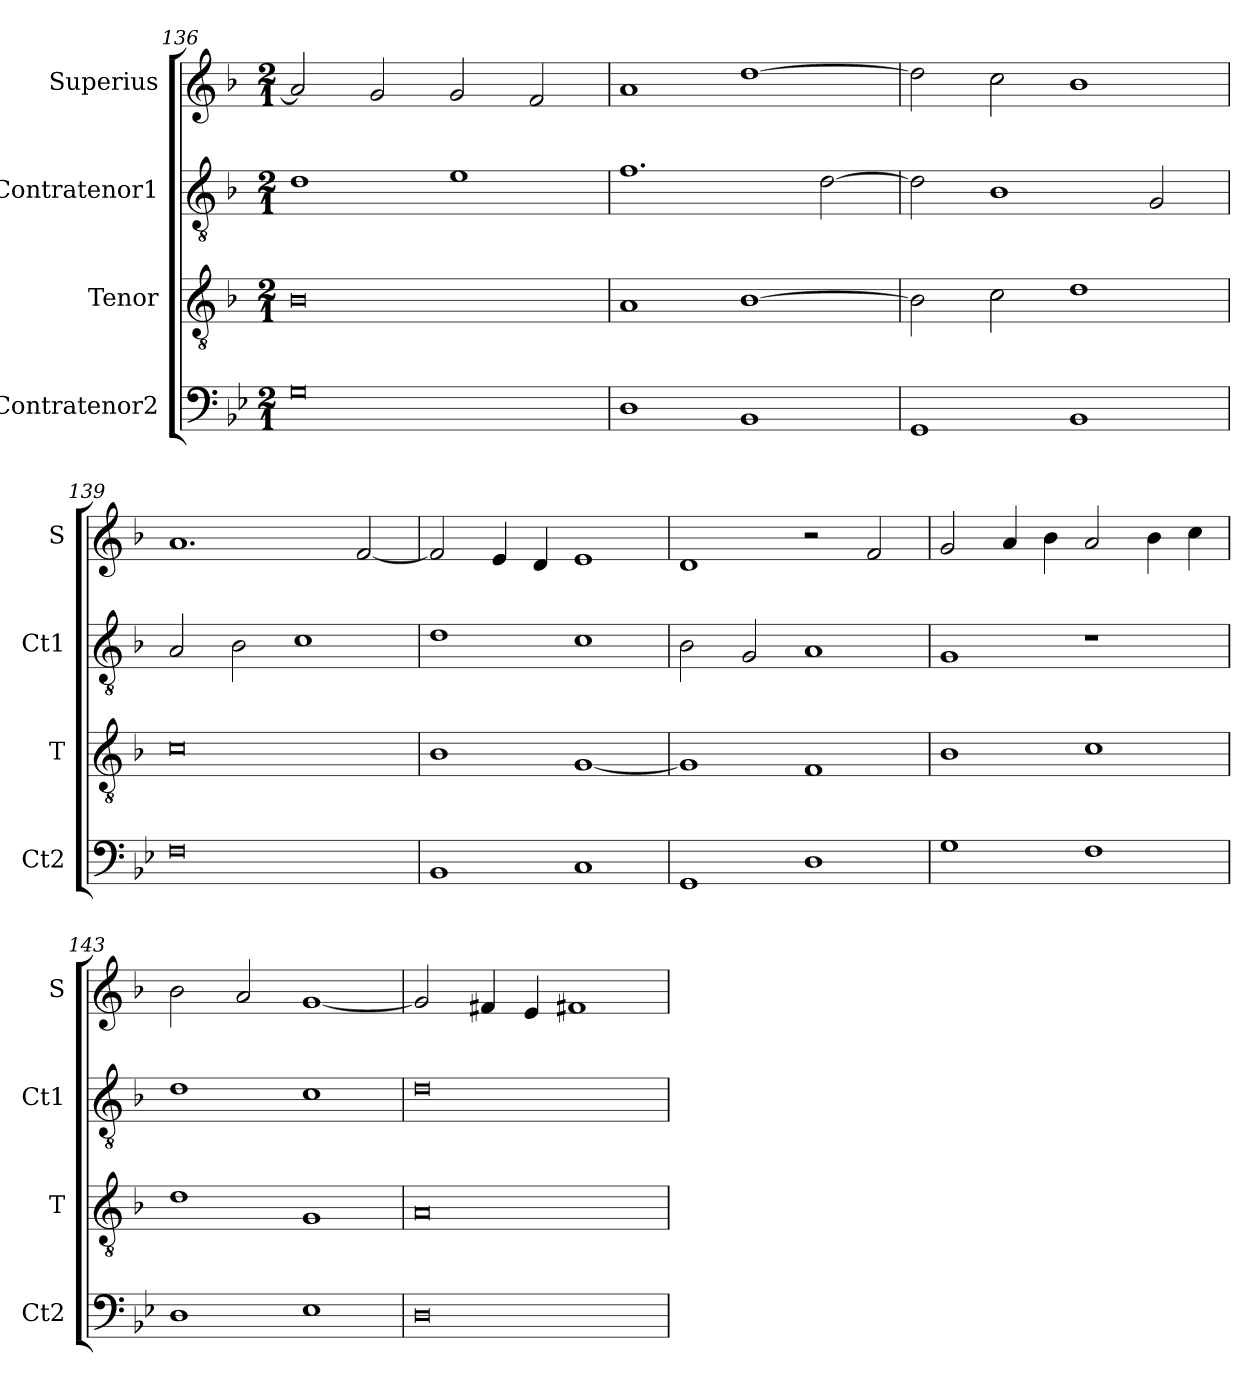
**kern	**kern	**kern	**kern
*part4	*part3	*part2	*part1
*staff4	*staff3	*staff2	*staff1
*I"Contratenor2	*I"Tenor	*I"Contratenor1	*I"Superius
*I'Ct2	*I'T	*I'Ct1	*I'S
*clefF4	*clefGv2	*clefGv2	*clefG2
*k[b-e-]	*k[b-]	*k[b-]	*k[b-]
*M2/1	*M2/1	*M2/1	*M2/1
=136	=136	=136	=136
0G	0B-	1d	2a/]
.	.	.	2g/
.	.	1e	2g/
.	.	.	2f/
=137	=137	=137	=137
1D	1A	1.f	1a
1BB-	[1B-	.	[1dd
.	.	[2d\	.
=138	=138	=138	=138
1GG	2B-\]	2d\]	2dd\]
.	2c\	1B-	2cc\
1BB-	1d	.	1b-
.	.	2G/	.
=139	=139	=139	=139
0F	0c	2A/	1.a
.	.	2B-\	.
.	.	1c	.
.	.	.	[2f/
=140	=140	=140	=140
1BB-	1B-	1d	2f/]
.	.	.	4e/
.	.	.	4d/
1C	[1G	1c	1e
=141	=141	=141	=141
1GG	1G]	2B-\	1d
.	.	2G/	.
1D	1F	1A	2r
.	.	.	2f/
=142	=142	=142	=142
1G	1B-	1G	2g/
.	.	.	4a/
.	.	.	4b-\
1F	1c	1r	2a/
.	.	.	4b-\
.	.	.	4cc\
=143	=143	=143	=143
1D	1d	1d	2b-\
.	.	.	2a/
1E-	1G	1c	[1g
=144	=144	=144	=144
0D	0A	0d	2g/]
.	.	.	4f#X/
.	.	.	4e/
.	.	.	1f#X
=	=	=	=
*-	*-	*-	*-
